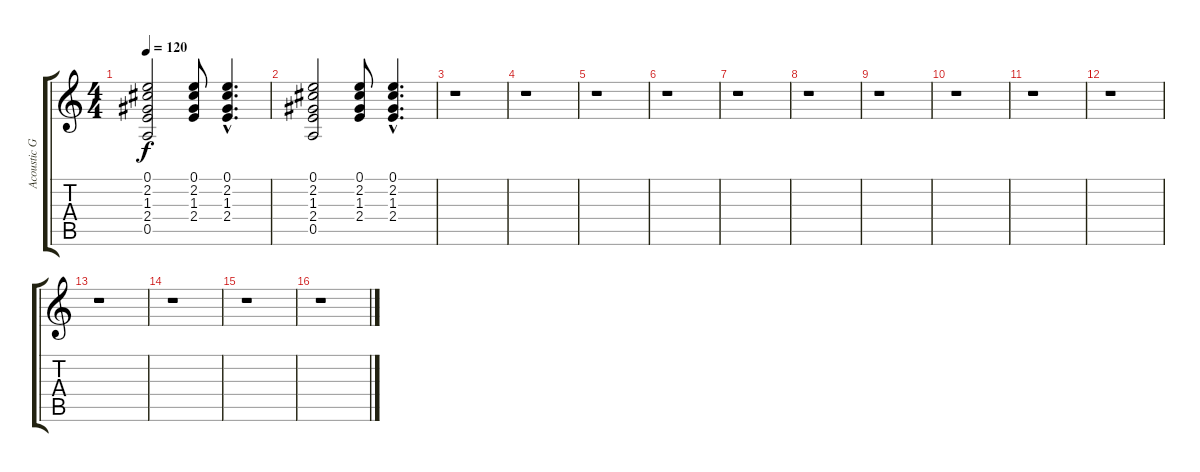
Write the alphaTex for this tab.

\track ("Acoustic Guitar" "Acoustic G") {instrument acousticguitarnylon}
\staff {score tabs}
\tuning (E4 B3 G3 D3 A2 E2) {hide}
\ts (4 4)
\tempo 120
\clef g2
\ks c
(0.1 2.2 1.3 2.4 0.5).2{dy f} (0.1 2.2 1.3 2.4).8 (0.1{hac} 2.2{hac} 1.3{hac} 2.4{hac}).4{d} |
(0.1 2.2 1.3 2.4 0.5).2 (0.1 2.2 1.3 2.4).8 (0.1{hac} 2.2{hac} 1.3{hac} 2.4{hac}).4{d} |
r.1 |
r.1 |
r.1 |
r.1 |
r.1 |
r.1 |
r.1 |
r.1 |
r.1 |
r.1 |
r.1 |
r.1 |
r.1 |
r.1
